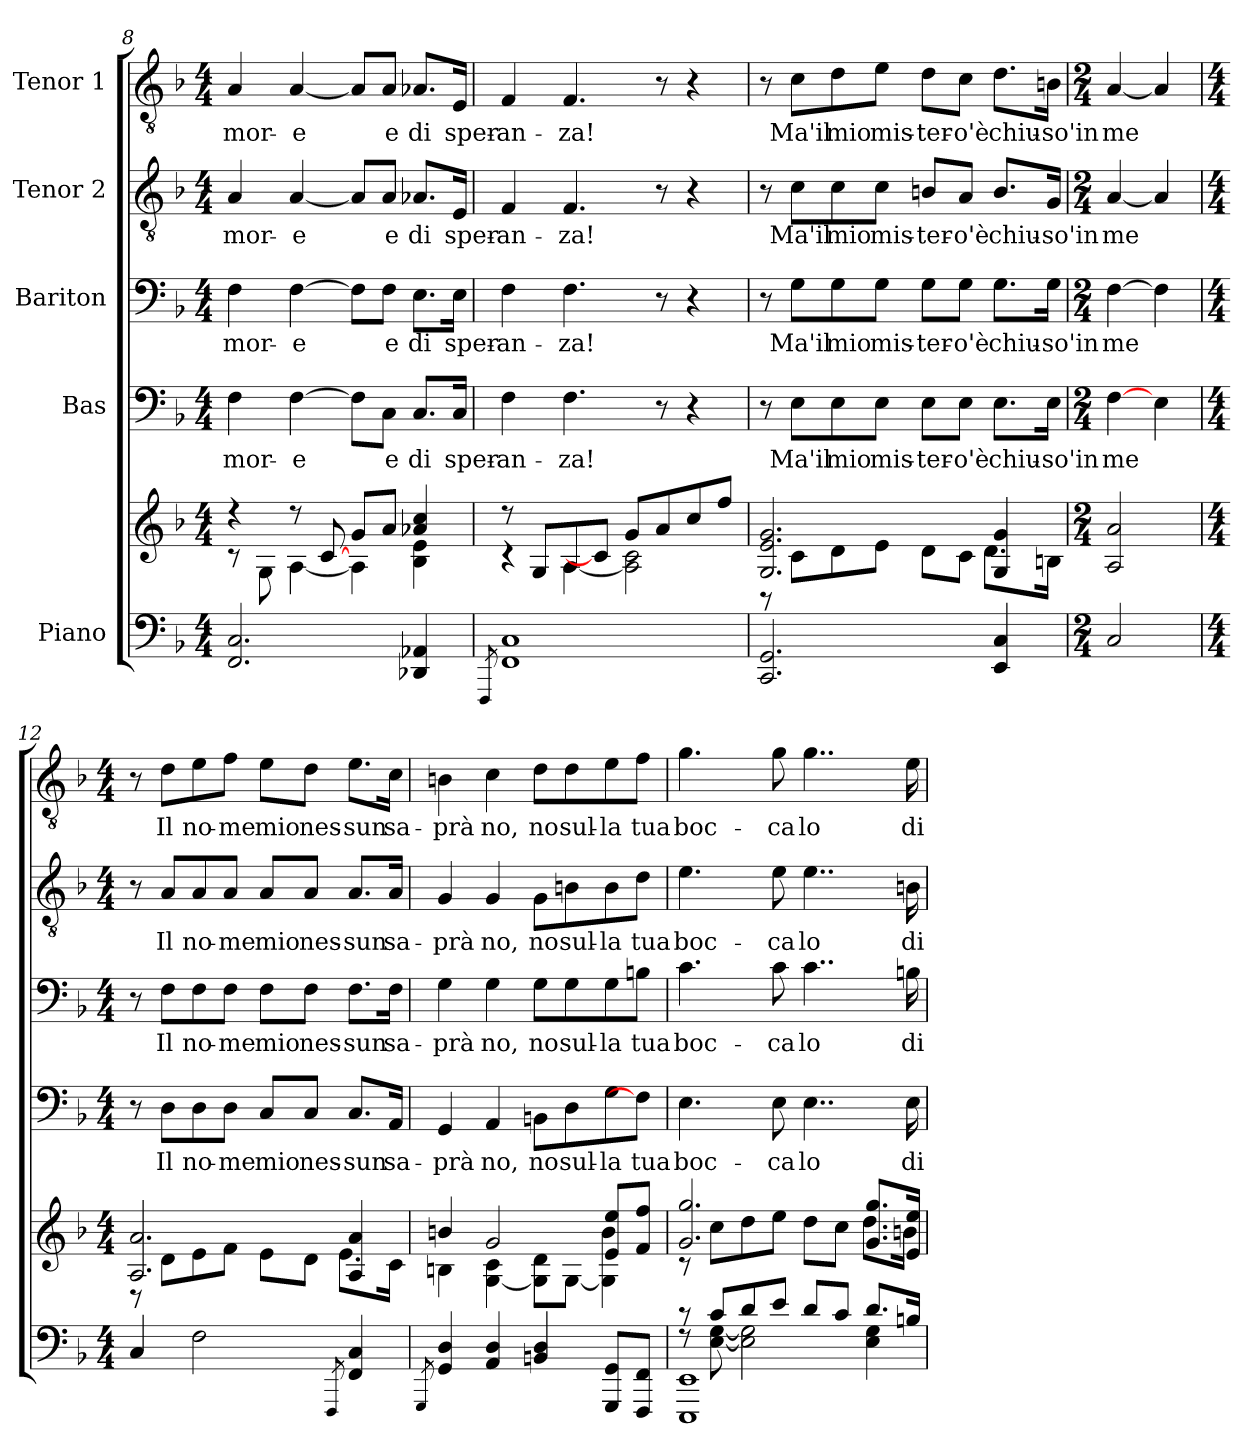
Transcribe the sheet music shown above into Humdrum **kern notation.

**kern	**kern	**kern	**text	**kern	**text	**kern	**text	**kern	**text
*part5	*part5	*part4	*part4	*part3	*part3	*part2	*part2	*part1	*part1
*staff6	*staff5	*staff4	*staff4	*staff3	*staff3	*staff2	*staff2	*staff1	*staff1
*I"Piano	*	*I"Bas	*	*I"Bariton	*	*I"Tenor 2	*	*I"Tenor 1	*
*clefF4	*clefG2	*clefF4	*	*clefF4	*	*clefGv2	*	*clefGv2	*
*k[b-]	*k[b-]	*k[b-]	*	*k[b-]	*	*k[b-]	*	*k[b-]	*
*F:	*F:	*F:	*	*F:	*	*F:	*	*F:	*
*M4/4	*M4/4	*M4/4	*	*M4/4	*	*M4/4	*	*M4/4	*
=8	=8	=8	=8	=8	=8	=8	=8	=8	=8
*	*^	*	*	*	*	*	*	*	*
!	!	!	!	!LO:LY:b	!	!LO:LY:b	!	!LO:LY:b	!	!LO:LY:b
2.FF/ 2.C/	4r	8rc	4F\	-mor-	4F\	-mor-	4A/	-mor-	4A/	-mor-
.	.	8G\	.	.	.	.	.	.	.	.
!	!	!	!	!LO:LY:b	!	!LO:LY:b	!	!LO:LY:b	!	!LO:LY:b
.	8r	[4A\	[4F\	-e	[4F\	-e	[4A/	-e	[4A/	-e
.	[8c/	.	.	.	.	.	.	.	.	.
.	8g/L	4A\]	8F\L]	.	8F\L]	.	8A/L]	.	8A/L]	.
!	!	!	!	!LO:LY:b	!	!LO:LY:b	!	!LO:LY:b	!	!LO:LY:b
.	8a/J	.	8C\J	e	8F\J	e	8A/J	e	8A/J	e
!	!	!	!	!LO:LY:b	!	!LO:LY:b	!	!LO:LY:b	!	!LO:LY:b
4DD-X/ 4AA-X/	4a-X/ 4cc/	4B-\ 4e\	8.C/L	di	8.E\L	di	8.A-X/L	di	8.A-X/L	di
!	!	!	!	!LO:LY:b	!	!LO:LY:b	!	!LO:LY:b	!	!LO:LY:b
.	.	.	16C/Jk	sper-	16E\Jk	sper-	16E/Jk	sper-	16E/Jk	sper-
=9	=9	=9	=9	=9	=9	=9	=9	=9	=9	=9
8qFFF/	.	.	.	.	.	.	.	.	.	.
!	!	!	!	!LO:LY:b	!	!LO:LY:b	!	!LO:LY:b	!	!LO:LY:b
1FF 1C	8r	4rc	4F\	-an-	4F\	-an-	4F/	-an-	4F/	-an-
.	8G/L	.	.	.	.	.	.	.	.	.
!	!	!	!	!LO:LY:b	!	!LO:LY:b	!	!LO:LY:b	!	!LO:LY:b
.	8A/	[4A\	4.F\	-za!	4.F\	-za!	4.F/	-za!	4.F/	-za!
.	8c/J]	.	.	.	.	.	.	.	.	.
.	8g/L	2A\] 2c\	.	.	.	.	.	.	.	.
.	8a/	.	8r	.	8r	.	8r	.	8r	.
.	8cc/	.	4r	.	4r	.	4r	.	4r	.
.	8ff/J	.	.	.	.	.	.	.	.	.
!!LO:LB:g=z
=10	=10	=10	=10	=10	=10	=10	=10	=10	=10	=10
2.CC/ 2.GG/	2.G/ 2.e/ 2.g/	8rBB	8r	.	8r	.	8r	.	8r	.
!	!	!	!	!LO:LY:b	!	!LO:LY:b	!	!LO:LY:b	!	!LO:LY:b
.	.	8c\L	8E\L	Ma'il	8G\L	Ma'il	8c\L	Ma'il	8c\L	Ma'il
!	!	!	!	!LO:LY:b	!	!LO:LY:b	!	!LO:LY:b	!	!LO:LY:b
.	.	8d\	8E\	mio	8G\	mio	8c\	mio	8d\	mio
!	!	!	!	!LO:LY:b	!	!LO:LY:b	!	!LO:LY:b	!	!LO:LY:b
.	.	8e\J	8E\J	mis-	8G\J	mis-	8c\J	mis-	8e\J	mis-
!	!	!	!	!LO:LY:b	!	!LO:LY:b	!	!LO:LY:b	!	!LO:LY:b
.	.	8d\L	8E\L	-ter-	8G\L	-ter-	8Bn/L	-ter-	8d\L	-ter-
!	!	!	!	!LO:LY:b	!	!LO:LY:b	!	!LO:LY:b	!	!LO:LY:b
.	.	8c\J	8E\J	-o'è	8G\J	-o'è	8A/J	-o'è	8c\J	-o'è
!	!	!	!	!LO:LY:b	!	!LO:LY:b	!	!LO:LY:b	!	!LO:LY:b
4EE/ 4C/	4G/ 4g/	8.d\L	8.E\L	chiu-	8.G\L	chiu-	8.B/L	chiu-	8.d\L	chiu-
!	!	!	!	!LO:LY:b	!	!LO:LY:b	!	!LO:LY:b	!	!LO:LY:b
.	.	16Bn\Jk	16E\Jk	-so'in	16G\Jk	-so'in	16G/Jk	-so'in	16Bn\Jk	-so'in
*	*v	*v	*	*	*	*	*	*	*	*
=11	=11	=11	=11	=11	=11	=11	=11	=11	=11
*M2/4	*M2/4	*M2/4	*	*M2/4	*	*M2/4	*	*M2/4	*
*	*^	*	*	*	*	*	*	*	*
!	!	!	!	!LO:LY:b	!	!LO:LY:b	!	!LO:LY:b	!	!LO:LY:b
*	*v	*v	*	*	*	*	*	*	*	*
2C/	2A/ 2a/	[4F\	me	[4F\	me	[4A/	me	[4A/	me
.	.	4E\	.	4F\]	.	4A/]	.	4A/]	.
=12	=12	=12	=12	=12	=12	=12	=12	=12	=12
*M4/4	*M4/4	*M4/4	*	*M4/4	*	*M4/4	*	*M4/4	*
*	*^	*	*	*	*	*	*	*	*
4C/	2.A/ 2.a/	8rD	8r	.	8r	.	8r	.	8r	.
!	!	!	!	!LO:LY:b	!	!LO:LY:b	!	!LO:LY:b	!	!LO:LY:b
.	.	8d\L	8D\L	Il	8F\L	Il	8A/L	Il	8d\L	Il
!	!	!	!	!LO:LY:b	!	!LO:LY:b	!	!LO:LY:b	!	!LO:LY:b
2F\	.	8e\	8D\	no-	8F\	no-	8A/	no-	8e\	no-
!	!	!	!	!LO:LY:b	!	!LO:LY:b	!	!LO:LY:b	!	!LO:LY:b
.	.	8f\J	8D\J	-me	8F\J	-me	8A/J	-me	8f\J	-me
!	!	!	!	!LO:LY:b	!	!LO:LY:b	!	!LO:LY:b	!	!LO:LY:b
.	.	8e\L	8C/L	mio	8F\L	mio	8A/L	mio	8e\L	mio
!	!	!	!	!LO:LY:b	!	!LO:LY:b	!	!LO:LY:b	!	!LO:LY:b
.	.	8d\J	8C/J	nes-	8F\J	nes-	8A/J	nes-	8d\J	nes-
8qFFF/	.	.	.	.	.	.	.	.	.	.
!	!	!	!	!LO:LY:b	!	!LO:LY:b	!	!LO:LY:b	!	!LO:LY:b
4FF/ 4C/	4A/ 4a/	8.e\L	8.C/L	-sun	8.F\L	-sun	8.A/L	-sun	8.e\L	-sun
!	!	!	!	!LO:LY:b	!	!LO:LY:b	!	!LO:LY:b	!	!LO:LY:b
.	.	16c\Jk	16AA/Jk	sa-	16F\Jk	sa-	16A/Jk	sa-	16c\Jk	sa-
!!LO:PB:g=z
=13	=13	=13	=13	=13	=13	=13	=13	=13	=13	=13
8qGGG/	.	.	.	.	.	.	.	.	.	.
!	!	!	!	!LO:LY:b	!	!LO:LY:b	!	!LO:LY:b	!	!LO:LY:b
4GG/ 4D/	4bn/	4Bn\	4GG/	-prà	4G\	-prà	4G/	-prà	4Bn\	-prà
!	!	!	!	!LO:LY:b	!	!LO:LY:b	!	!LO:LY:b	!	!LO:LY:b
4AA/ 4D/	2g/	[4G\ 4c\	4AA/	no,	4G\	no,	4G/	no,	4c\	no,
!	!	!	!	!LO:LY:b	!	!LO:LY:b	!	!LO:LY:b	!	!LO:LY:b
4BBn/ 4D/	.	8G\] 8d\L	8BBn\L	no	8G\L	no	8G\L	no	8d\L	no
!	!	!	!	!LO:LY:b	!	!LO:LY:b	!	!LO:LY:b	!	!LO:LY:b
.	.	[8G\J	8D\	sul-	8G\	sul-	8Bn\	sul-	8d\	sul-
!	!	!	!	!LO:LY:b	!	!LO:LY:b	!	!LO:LY:b	!	!LO:LY:b
8GGG/ 8GG/L	8e/ 8ee/L	4G\] 4b\	8G\	-la	8G\	-la	8B\	-la	8e\	-la
!	!	!	!	!LO:LY:b	!	!LO:LY:b	!	!LO:LY:b	!	!LO:LY:b
8FFF/ 8FF/J	8f/ 8ff/J	.	8F\J]	tua	8Bn\J	tua	8d\J	tua	8f\J	tua
=14	=14	=14	=14	=14	=14	=14	=14	=14	=14	=14
*^	*	*	*	*	*	*	*	*	*	*
*	*^	*	*	*	*	*	*	*	*	*	*
!	!	!	!	!	!	!LO:LY:b	!	!LO:LY:b	!	!LO:LY:b	!	!LO:LY:b
8rc	8rF	1EEE 1EE	2.g/ 2.gg/	8rc	4.E\	boc-	4.c\	boc-	4.e\	boc-	4.g\	boc-
8c/L	[8E\ [8G\	.	.	8cc\L	.	.	.	.	.	.	.	.
8d/	2E\] 2G\]	.	.	8dd\	.	.	.	.	.	.	.	.
!	!	!	!	!	!	!LO:LY:b	!	!LO:LY:b	!	!LO:LY:b	!	!LO:LY:b
8e/J	.	.	.	8ee\J	8E\	-ca	8c\	-ca	8e\	-ca	8g\	-ca
!	!	!	!	!	!	!LO:LY:b	!	!LO:LY:b	!	!LO:LY:b	!	!LO:LY:b
8d/L	.	.	.	8dd\L	4..E\	lo	4..c\	lo	4..e\	lo	4..g\	lo
8c/J	.	.	.	8cc\J	.	.	.	.	.	.	.	.
8.d/L	4E\ 4G\	.	8.g/ 8.gg/L	8.dd\L	.	.	.	.	.	.	.	.
!	!	!	!	!	!	!LO:LY:b	!	!LO:LY:b	!	!LO:LY:b	!	!LO:LY:b
16Bn/Jk	.	.	16e/ 16ee/Jk	16bn\Jk	16E\	di-	16Bn\	di-	16Bn\	di-	16e\	di-
*v	*v	*v	*	*	*	*	*	*	*	*	*	*
*	*v	*v	*	*	*	*	*	*	*	*
=	=	=	=	=	=	=	=	=	=
*-	*-	*-	*-	*-	*-	*-	*-	*-	*-
